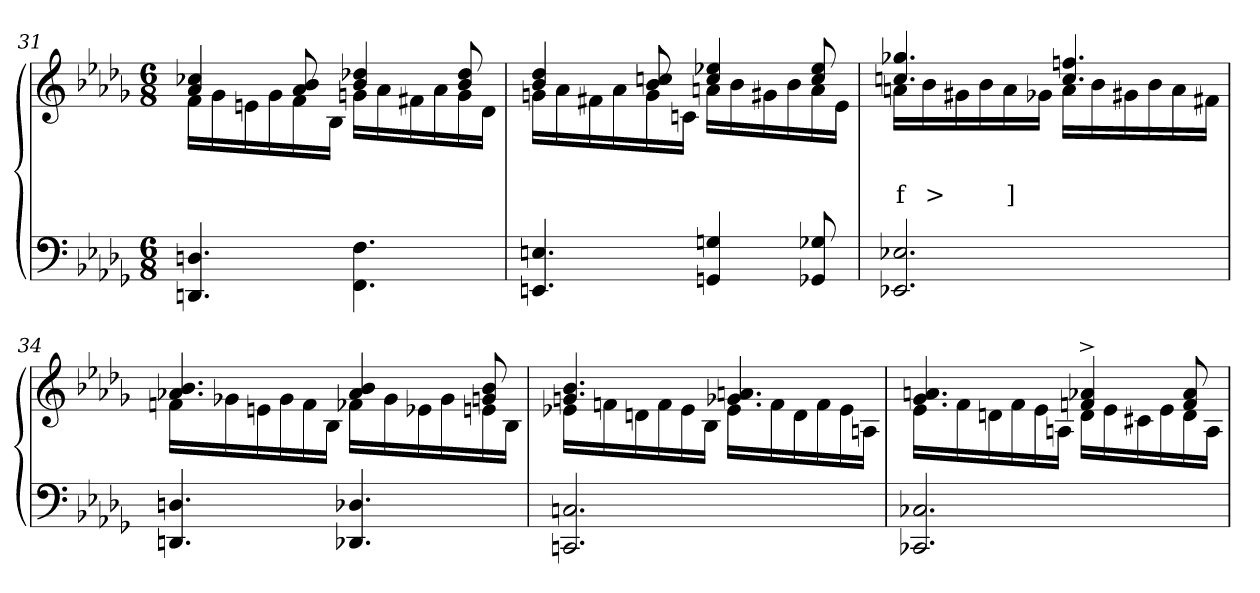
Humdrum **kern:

**kern	**kern	**text	**text
*part2	*part1	*part1	*part1
*staff2	*staff1	*staff1	*staff1
*clefF4	*clefG2	*	*
*k[b-e-a-d-g-]	*k[b-e-a-d-g-]	*	*
*M6/8	*M6/8	*	*
=31	=31	=31	=31
*	*^	*	*
4.Dn 4.DDn	4cc-X 4a-	16fLL	.	.
.	.	16g-	.	.
.	.	16en	.	.
.	.	16g-	.	.
.	8b- 8a-	16f	.	.
.	.	16B-JJ	.	.
4.F\ 4.FF	4dd-X 4b-	16gnLL	.	.
.	.	16a-	.	.
.	.	16f#X	.	.
.	.	16a-	.	.
.	8dd- 8b-	16g	.	.
.	.	16d-JJ	.	.
=32	=32	=32	=32	=32
4.En 4.EEn	4dd- 4b-	16gnLL	.	.
.	.	16a-	.	.
.	.	16f#X	.	.
.	.	16a-	.	.
.	8ccn 8b-	16g	.	.
.	.	16cnJJ	.	.
4Gn 4GGn	4ee-X 4cc	16anLL	.	.
.	.	16b-	.	.
.	.	16g#X	.	.
.	.	16b-	.	.
8G-X 8GG-X	8ee- 8cc	16a	.	.
.	.	16e-JJ	.	.
=33	=33	=33	=33	=33
2.E-X 2.EE-X	4.gg-X 4.ccn	16anLL	.	f
.	.	16b-	.	>
.	.	16g#X	.	.
.	.	16b-	.	.
.	.	16a	.	]
.	.	16g-XJJ	.	.
.	4.ffn 4.cc	16aLL	.	.
.	.	16b-	.	.
.	.	16g#X	.	.
.	.	16b-	.	.
.	.	16a	.	.
.	.	16f#XJJ	.	.
=34	=34	=34	=34	=34
4.Dn 4.DDn	4.b- 4.a-X	16fnLL	.	.
.	.	16g-X	.	.
.	.	16en	.	.
.	.	16g-	.	.
.	.	16f	.	.
.	.	16B-JJ	.	.
4.D-X 4.DD-X	4b- 4a-	16f-XLL	.	.
.	.	16g-	.	.
.	.	16e-X	.	.
.	.	16g-	.	.
.	8b- 8gn	16en	.	.
.	.	16B-JJ	.	.
=35	=35	=35	=35	=35
2.Cn 2.CCn	4.b- 4.gn	16e-XLL	.	.
.	.	16fn	.	.
.	.	16dn	.	.
.	.	16f	.	.
.	.	16e-	.	.
.	.	16B-JJ	.	.
.	4.an 4.g-X	16e-LL	.	.
.	.	16f	.	.
.	.	16d	.	.
.	.	16f	.	.
.	.	16e-	.	.
.	.	16AnJJ	.	.
=36	=36	=36	=36	=36
2.C-X 2.CC-X	4.an 4.g-	16e-LL	.	.
.	.	16f	.	.
.	.	16dn	.	.
.	.	16f	.	.
.	.	16e-	.	.
.	.	16AnJJ	.	.
.	4a-X^> 4fn^>	16dLL	.	.
.	.	16e-	.	.
.	.	16c#X	.	.
.	.	16e-	.	.
.	8a- 8f	16d	.	.
.	.	16AJJ	.	.
*	*v	*v	*	*
=	=	=	=
*-	*-	*-	*-
